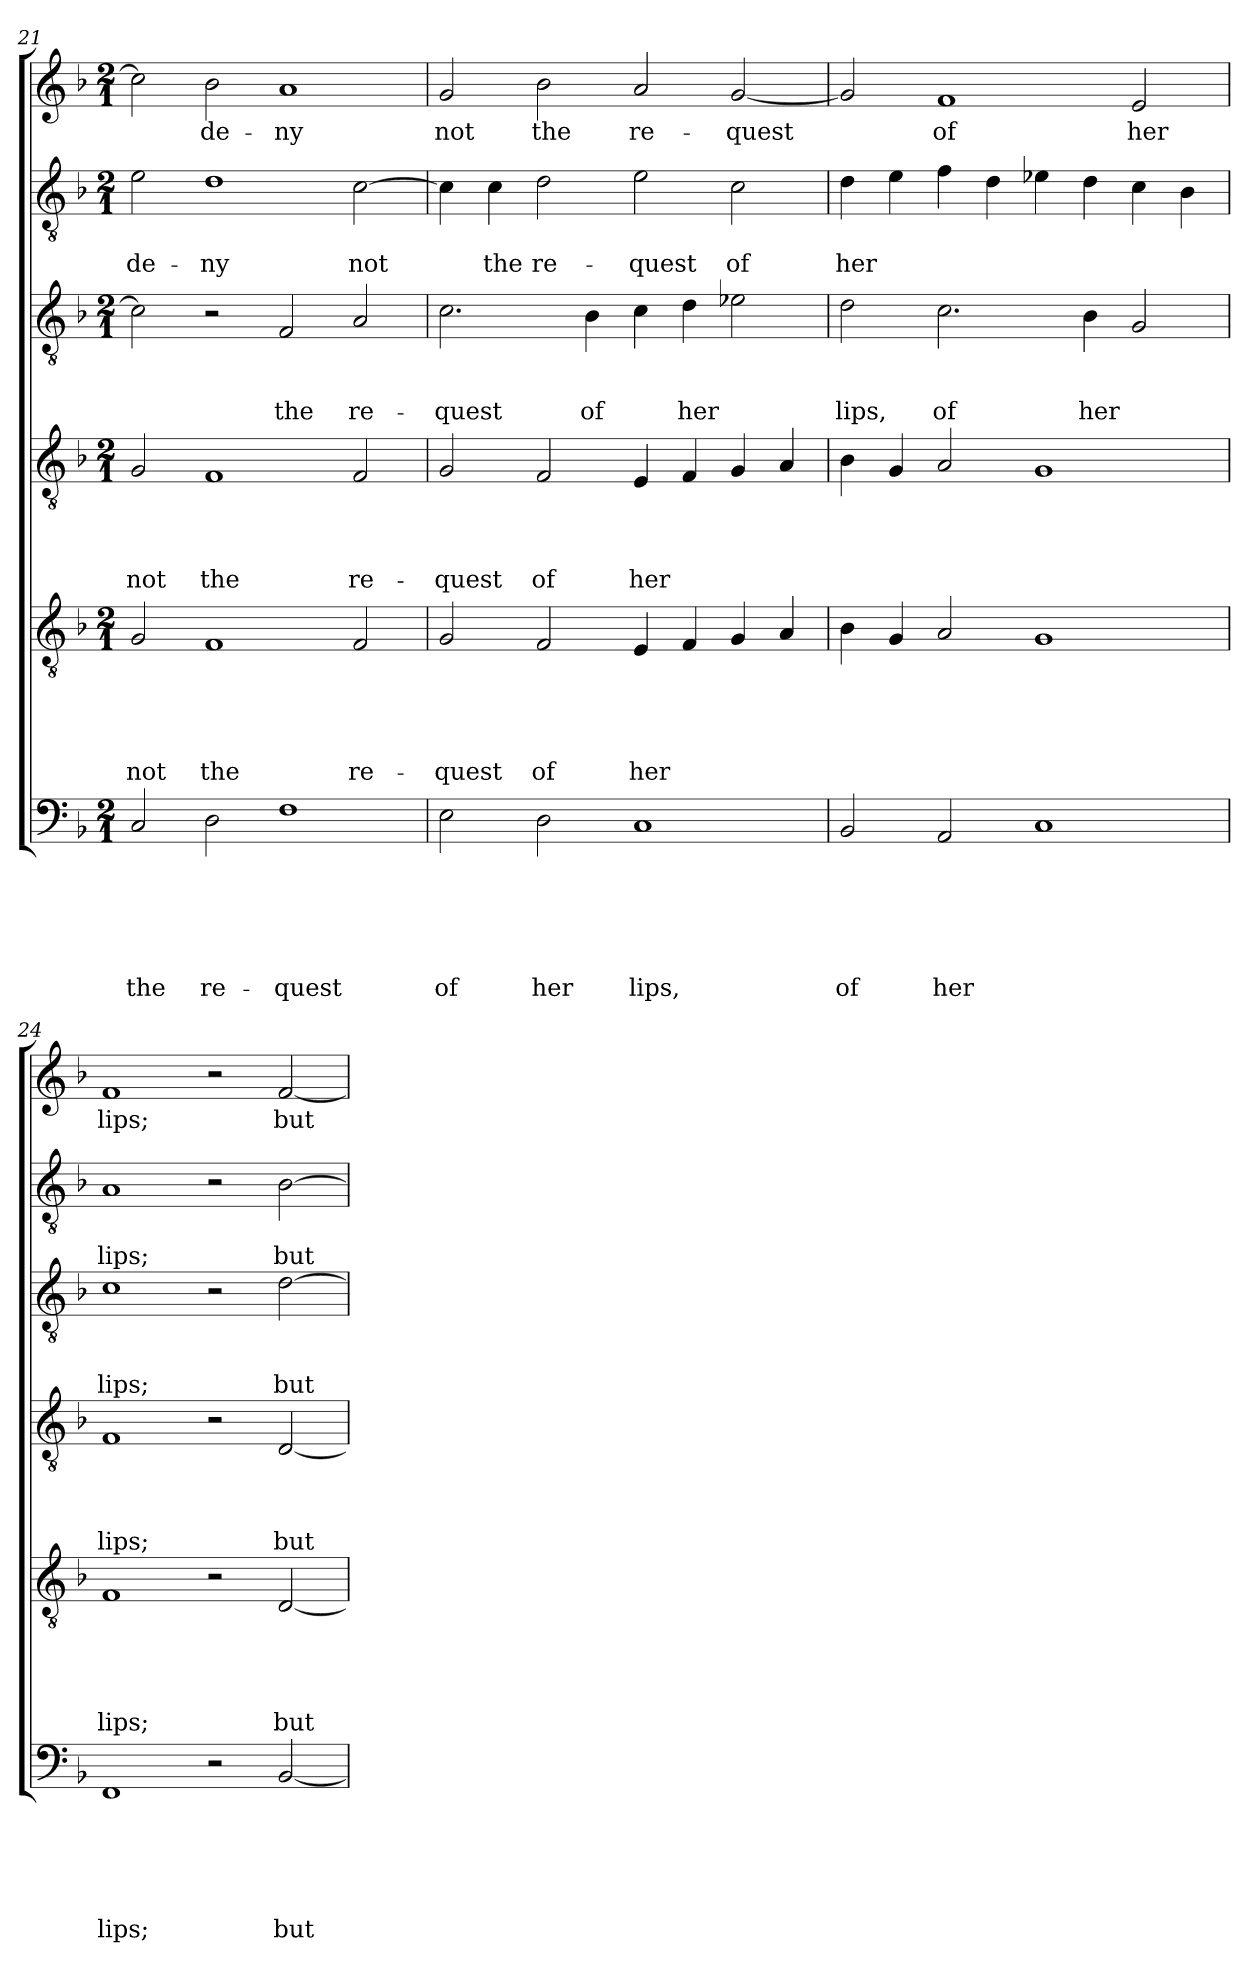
**kern	**text	**text	**text	**text	**text	**text	**kern	**text	**text	**text	**text	**text	**kern	**text	**text	**text	**text	**kern	**text	**text	**text	**kern	**text	**text	**kern	**text
*part6	*part6	*part6	*part6	*part6	*part6	*part6	*part5	*part5	*part5	*part5	*part5	*part5	*part4	*part4	*part4	*part4	*part4	*part3	*part3	*part3	*part3	*part2	*part2	*part2	*part1	*part1
*staff6	*staff6	*staff6	*staff6	*staff6	*staff6	*staff6	*staff5	*staff5	*staff5	*staff5	*staff5	*staff5	*staff4	*staff4	*staff4	*staff4	*staff4	*staff3	*staff3	*staff3	*staff3	*staff2	*staff2	*staff2	*staff1	*staff1
*clefF4	*	*	*	*	*	*	*clefGv2	*	*	*	*	*	*clefGv2	*	*	*	*	*clefGv2	*	*	*	*clefGv2	*	*	*clefG2	*
*k[b-]	*	*	*	*	*	*	*k[b-]	*	*	*	*	*	*k[b-]	*	*	*	*	*k[b-]	*	*	*	*k[b-]	*	*	*k[b-]	*
*F:	*	*	*	*	*	*	*F:	*	*	*	*	*	*F:	*	*	*	*	*F:	*	*	*	*F:	*	*	*F:	*
*M2/1	*	*	*	*	*	*	*M2/1	*	*	*	*	*	*M2/1	*	*	*	*	*M2/1	*	*	*	*M2/1	*	*	*M2/1	*
=21	=21	=21	=21	=21	=21	=21	=21	=21	=21	=21	=21	=21	=21	=21	=21	=21	=21	=21	=21	=21	=21	=21	=21	=21	=21	=21
!	!	!	!	!	!	!LO:LY:b	!	!	!	!	!	!LO:LY:b	!	!	!	!	!LO:LY:b	!	!	!	!	!	!	!LO:LY:b	!	!
2C/	.	.	.	.	.	the	2G/	.	.	.	.	not	2G/	.	.	.	not	2c\]	.	.	.	2e\	.	de-	2cc\]	.
!	!	!	!	!	!	!LO:LY:b	!	!	!	!	!	!LO:LY:b	!	!	!	!	!LO:LY:b	!	!	!	!	!	!	!LO:LY:b	!	!LO:LY:b
2D\	.	.	.	.	.	re-	1F	.	.	.	.	the	1F	.	.	.	the	2r	.	.	.	1d	.	-ny	2b-\	de-
!	!	!	!	!	!	!LO:LY:b	!	!	!	!	!	!	!	!	!	!	!	!	!	!	!LO:LY:b	!	!	!	!	!LO:LY:b
1F	.	.	.	.	.	-quest	.	.	.	.	.	.	.	.	.	.	.	2F/	.	.	the	.	.	.	1a	-ny
!	!	!	!	!	!	!	!	!	!	!	!	!LO:LY:b	!	!	!	!	!LO:LY:b	!	!	!	!LO:LY:b	!	!	!LO:LY:b	!	!
.	.	.	.	.	.	.	2F/	.	.	.	.	re-	2F/	.	.	.	re-	2A/	.	.	re-	[2c\	.	not	.	.
=22	=22	=22	=22	=22	=22	=22	=22	=22	=22	=22	=22	=22	=22	=22	=22	=22	=22	=22	=22	=22	=22	=22	=22	=22	=22	=22
!	!	!	!	!	!	!LO:LY:b	!	!	!	!	!	!LO:LY:b	!	!	!	!	!LO:LY:b	!	!	!	!LO:LY:b	!	!	!	!	!LO:LY:b
2E\	.	.	.	.	.	of	2G/	.	.	.	.	-quest	2G/	.	.	.	-quest	2.c\	.	.	-quest	4c\]	.	.	2g/	not
!	!	!	!	!	!	!	!	!	!	!	!	!	!	!	!	!	!	!	!	!	!	!	!	!LO:LY:b	!	!
.	.	.	.	.	.	.	.	.	.	.	.	.	.	.	.	.	.	.	.	.	.	4c\	.	the	.	.
!	!	!	!	!	!	!LO:LY:b	!	!	!	!	!	!LO:LY:b	!	!	!	!	!LO:LY:b	!	!	!	!	!	!	!LO:LY:b	!	!LO:LY:b
2D\	.	.	.	.	.	her	2F/	.	.	.	.	of	2F/	.	.	.	of	.	.	.	.	2d\	.	re-	2b-\	the
!	!	!	!	!	!	!	!	!	!	!	!	!	!	!	!	!	!	!	!	!	!LO:LY:b	!	!	!	!	!
.	.	.	.	.	.	.	.	.	.	.	.	.	.	.	.	.	.	4B-\	.	.	of	.	.	.	.	.
!	!	!	!	!	!	!LO:LY:b	!	!	!	!	!	!LO:LY:b	!	!	!	!	!LO:LY:b	!	!	!	!	!	!	!LO:LY:b	!	!LO:LY:b
1C	.	.	.	.	.	lips,	4E/	.	.	.	.	her	4E/	.	.	.	her	4c\	.	.	.	2e\	.	-quest	2a/	re-
!	!	!	!	!	!	!	!	!	!	!	!	!	!	!	!	!	!	!	!	!	!LO:LY:b	!	!	!	!	!
.	.	.	.	.	.	.	4F/	.	.	.	.	.	4F/	.	.	.	.	4d\	.	.	her	.	.	.	.	.
!	!	!	!	!	!	!	!	!	!	!	!	!	!	!	!	!	!	!	!	!	!	!	!	!LO:LY:b	!	!LO:LY:b
.	.	.	.	.	.	.	4G/	.	.	.	.	.	4G/	.	.	.	.	2e-X\	.	.	.	2c\	.	of	[2g/	-quest
.	.	.	.	.	.	.	4A/	.	.	.	.	.	4A/	.	.	.	.	.	.	.	.	.	.	.	.	.
!!LO:LB:g=z
=23	=23	=23	=23	=23	=23	=23	=23	=23	=23	=23	=23	=23	=23	=23	=23	=23	=23	=23	=23	=23	=23	=23	=23	=23	=23	=23
!	!	!	!	!	!	!LO:LY:b	!	!	!	!	!	!	!	!	!	!	!	!	!	!	!LO:LY:b	!	!	!LO:LY:b	!	!
2BB-/	.	.	.	.	.	of	4B-\	.	.	.	.	.	4B-\	.	.	.	.	2d\	.	.	lips,	4d\	.	her	2g/]	.
.	.	.	.	.	.	.	4G/	.	.	.	.	.	4G/	.	.	.	.	.	.	.	.	4e\	.	.	.	.
!	!	!	!	!	!	!LO:LY:b	!	!	!	!	!	!	!	!	!	!	!	!	!	!	!LO:LY:b	!	!	!	!	!LO:LY:b
2AA/	.	.	.	.	.	her	2A/	.	.	.	.	.	2A/	.	.	.	.	2.c\	.	.	of	4f\	.	.	1f	of
.	.	.	.	.	.	.	.	.	.	.	.	.	.	.	.	.	.	.	.	.	.	4d\	.	.	.	.
1C	.	.	.	.	.	.	1G	.	.	.	.	.	1G	.	.	.	.	.	.	.	.	4e-X\	.	.	.	.
!	!	!	!	!	!	!	!	!	!	!	!	!	!	!	!	!	!	!	!	!	!LO:LY:b	!	!	!	!	!
.	.	.	.	.	.	.	.	.	.	.	.	.	.	.	.	.	.	4B-\	.	.	her	4d\	.	.	.	.
!	!	!	!	!	!	!	!	!	!	!	!	!	!	!	!	!	!	!	!	!	!	!	!	!	!	!LO:LY:b
.	.	.	.	.	.	.	.	.	.	.	.	.	.	.	.	.	.	2G/	.	.	.	4c\	.	.	2e/	her
.	.	.	.	.	.	.	.	.	.	.	.	.	.	.	.	.	.	.	.	.	.	4B-\	.	.	.	.
=24	=24	=24	=24	=24	=24	=24	=24	=24	=24	=24	=24	=24	=24	=24	=24	=24	=24	=24	=24	=24	=24	=24	=24	=24	=24	=24
!	!	!	!	!	!	!LO:LY:b	!	!	!	!	!	!LO:LY:b	!	!	!	!	!LO:LY:b	!	!	!	!LO:LY:b	!	!	!LO:LY:b	!	!LO:LY:b
1FF	.	.	.	.	.	lips;	1F	.	.	.	.	lips;	1F	.	.	.	lips;	1c	.	.	lips;	1A	.	lips;	1f	lips;
2r	.	.	.	.	.	.	2r	.	.	.	.	.	2r	.	.	.	.	2r	.	.	.	2r	.	.	2r	.
!	!	!	!	!	!	!LO:LY:b	!	!	!	!	!	!LO:LY:b	!	!	!	!	!LO:LY:b	!	!	!	!LO:LY:b	!	!	!LO:LY:b	!	!LO:LY:b
[2BB-/	.	.	.	.	.	but	[2D/	.	.	.	.	but	[2D/	.	.	.	but	[2d\	.	.	but	[2B-\	.	but	[2f/	but
=	=	=	=	=	=	=	=	=	=	=	=	=	=	=	=	=	=	=	=	=	=	=	=	=	=	=
*-	*-	*-	*-	*-	*-	*-	*-	*-	*-	*-	*-	*-	*-	*-	*-	*-	*-	*-	*-	*-	*-	*-	*-	*-	*-	*-
